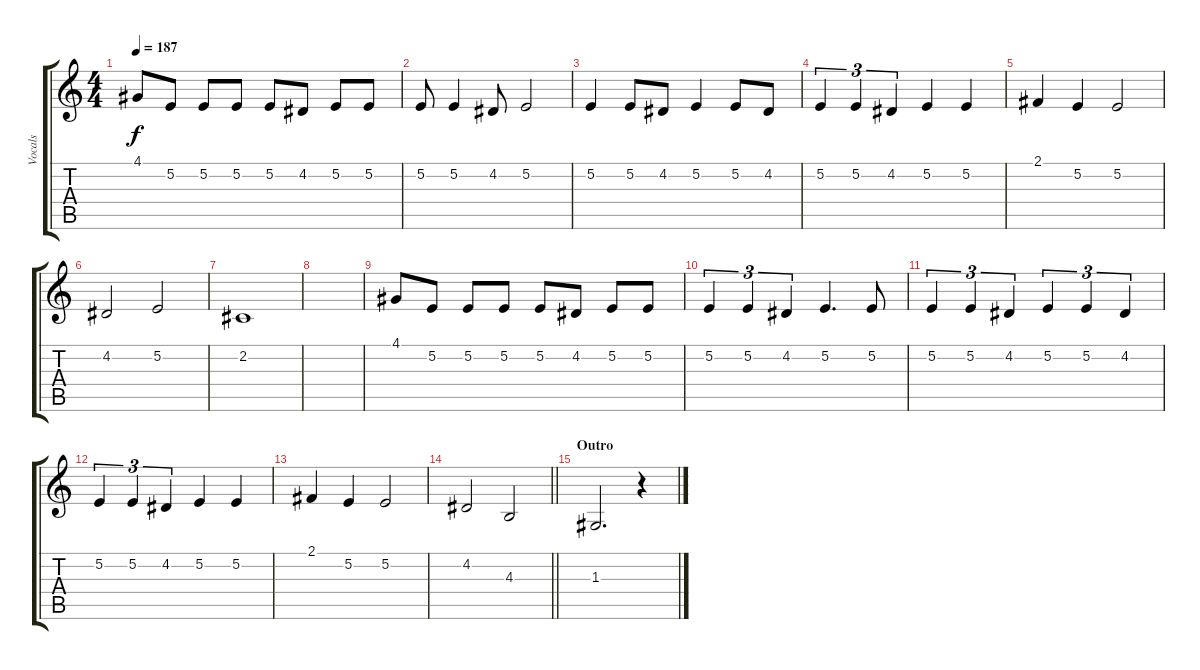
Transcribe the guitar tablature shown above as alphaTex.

\track ("Vocals" "Vocals") {instrument altosax}
\staff {score tabs}
\tuning (E4 B3 G3 D3 A2 E2) {hide}
\ts (4 4)
\tempo 187
\clef g2
\ks c
4.1.8{dy f} 5.2.8 5.2.8 5.2.8 5.2.8 4.2.8 5.2.8 5.2.8 |
5.2.8 5.2.4 4.2.8 5.2.2 |
5.2.4 5.2.8 4.2.8 5.2.4 5.2.8 4.2.8 |
5.2.4{tu (3 2)} 5.2.4{tu (3 2)} 4.2.4{tu (3 2)} 5.2.4 5.2.4 |
2.1.4 5.2.4 5.2.2 |
4.2.2 5.2.2 |
2.2.1 |
|
4.1.8 5.2.8 5.2.8 5.2.8 5.2.8 4.2.8 5.2.8 5.2.8 |
5.2.4{tu (3 2)} 5.2.4{tu (3 2)} 4.2.4{tu (3 2)} 5.2.4{d} 5.2.8 |
5.2.4{tu (3 2)} 5.2.4{tu (3 2)} 4.2.4{tu (3 2)} 5.2.4{tu (3 2)} 5.2.4{tu (3 2)} 4.2.4{tu (3 2)} |
5.2.4{tu (3 2)} 5.2.4{tu (3 2)} 4.2.4{tu (3 2)} 5.2.4 5.2.4 |
2.1.4 5.2.4 5.2.2 |
\barLineRight lightlight
4.2.2 4.3.2 |
\section ("" "Outro")
1.3.2{d} r.4
